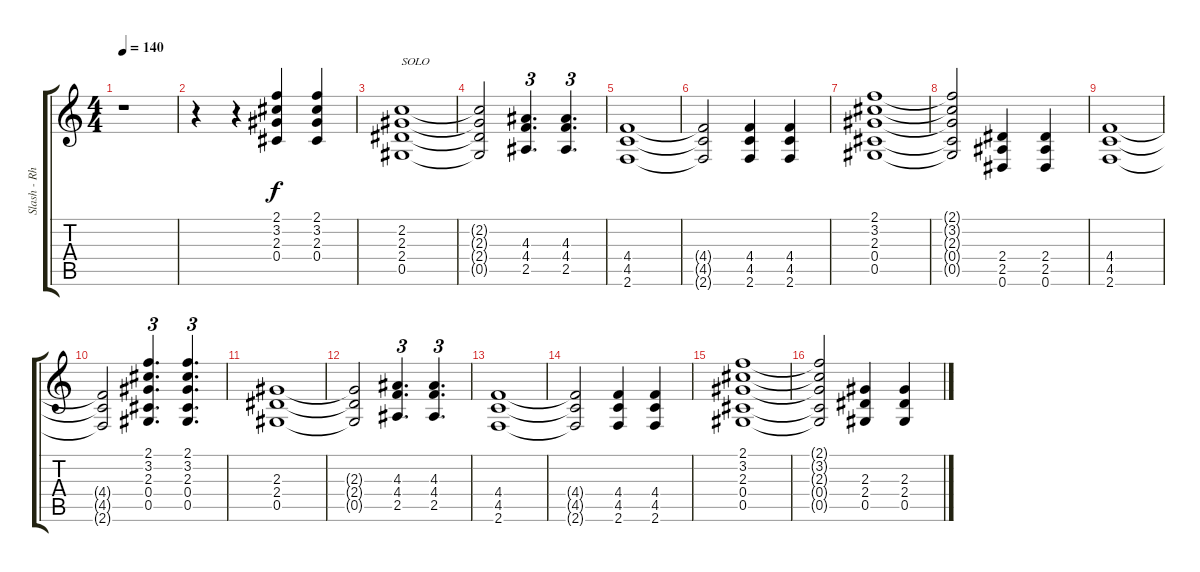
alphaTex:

\track ("Slash - Rhythm Guitar" "Slash - Rh") {instrument distortionguitar}
\staff {score tabs}
\tuning (Eb4 Bb3 Gb3 Db3 Ab2 Eb2) {hide}
\ts (4 4)
\tempo 140
\clef g2
\ks c
r.1{dy f} |
r.4 r.4 (2.1 3.2 2.3 0.4).4 (2.1 3.2 2.3 0.4).4 |
(2.2 2.3 2.4 0.5).1{txt "SOLO"} |
(2.2{t} 2.3{t} 2.4{t} 0.5{t}).2 (4.3 4.4 2.5).4{d tu (3 2)} (4.3 4.4 2.5).4{d tu (3 2)} |
(4.4 4.5 2.6).1 |
(4.4{t} 4.5{t} 2.6{t}).2 (4.4 4.5 2.6).4 (4.4 4.5 2.6).4 |
(2.1 3.2 2.3 0.4 0.5).1 |
(2.1{t} 3.2{t} 2.3{t} 0.4{t} 0.5{t}).2 (2.4 2.5 0.6).4 (2.4 2.5 0.6).4 |
(4.4 4.5 2.6).1 |
(4.4{t} 4.5{t} 2.6{t}).2 (2.1 3.2 2.3 0.4 0.5).4{d tu (3 2)} (2.1 3.2 2.3 0.4 0.5).4{d tu (3 2)} |
(2.3 2.4 0.5).1 |
(2.3{t} 2.4{t} 0.5{t}).2 (4.3 4.4 2.5).4{d tu (3 2)} (4.3 4.4 2.5).4{d tu (3 2)} |
(4.4 4.5 2.6).1 |
(4.4{t} 4.5{t} 2.6{t}).2 (4.4 4.5 2.6).4 (4.4 4.5 2.6).4 |
(2.1 3.2 2.3 0.4 0.5).1 |
(2.1{t} 3.2{t} 2.3{t} 0.4{t} 0.5{t}).2 (2.3 2.4 0.5).4 (2.3 2.4 0.5).4
